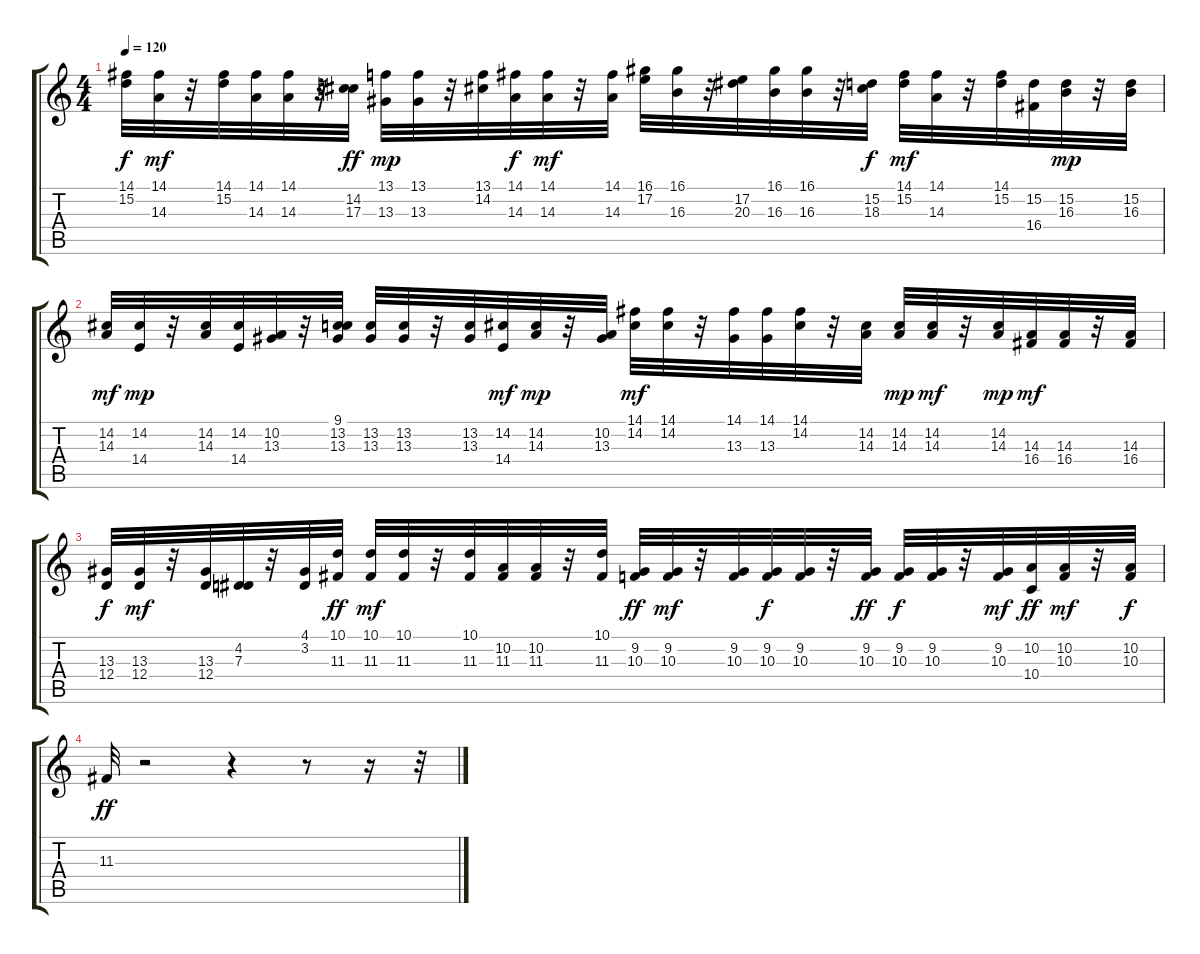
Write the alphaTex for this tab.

\track "" {instrument churchorgan}
\staff {score tabs}
\tuning (E4 B3 G3 D3 A2 E2) {hide}
\ts (4 4)
\tempo 120
\clef g2
\ks c
(14.1 15.2).32{dy f} (14.1 14.3).32{dy mf} r.32 (14.1 15.2).32 (14.1 14.3).32 (14.1 14.3).32 r.32 (14.2 17.3).32{dy ff} (13.1 13.3).32{dy mp} (13.1 13.3).32 r.32 (13.1 14.2).32 (14.1 14.3).32{dy f} (14.1 14.3).32{dy mf} r.32 (14.1 14.3).32 (16.1 17.2).32 (16.1 16.3).32 r.32 (17.2 20.3).32 (16.1 16.3).32 (16.1 16.3).32 r.32 (15.2 18.3).32{dy f} (14.1 15.2).32{dy mf} (14.1 14.3).32 r.32 (14.1 15.2).32 (15.2 16.4).32 (15.2 16.3).32{dy mp} r.32 (15.2 16.3).32 |
(14.2 14.3).32{dy mf} (14.2 14.4).32{dy mp} r.32 (14.2 14.3).32 (14.2 14.4).32 (10.2 13.3).32 r.32 (9.1 13.2 13.3).32 (13.2 13.3).32 (13.2 13.3).32 r.32 (13.2 13.3).32 (14.2 14.4).32{dy mf} (14.2 14.3).32{dy mp} r.32 (10.2 13.3).32 (14.1 14.2).32{dy mf} (14.1 14.2).32 r.32 (14.1 13.3).32 (14.1 13.3).32 (14.1 14.2).32 r.32 (14.2 14.3).32 (14.2 14.3).32{dy mp} (14.2 14.3).32{dy mf} r.32 (14.2 14.3).32{dy mp} (14.3 16.4).32{dy mf} (14.3 16.4).32 r.32 (14.3 16.4).32 |
(13.3 12.4).32{dy f} (13.3 12.4).32{dy mf} r.32 (13.3 12.4).32 (4.2 7.3).32 r.32 (4.1 3.2).32 (10.1 11.3).32{dy ff} (10.1 11.3).32{dy mf} (10.1 11.3).32 r.32 (10.1 11.3).32 (10.2 11.3).32 (10.2 11.3).32 r.32 (10.1 11.3).32 (9.2 10.3).32{dy ff} (9.2 10.3).32{dy mf} r.32 (9.2 10.3).32 (9.2 10.3).32{dy f} (9.2 10.3).32 r.32 (9.2 10.3).32{dy ff} (9.2 10.3).32{dy f} (9.2 10.3).32 r.32 (9.2 10.3).32{dy mf} (10.2 10.4).32{dy ff} (10.2 10.3).32{dy mf} r.32 (10.2 10.3).32{dy f} |
11.3.32{dy ff} r.2 r.4 r.8 r.16 r.32
